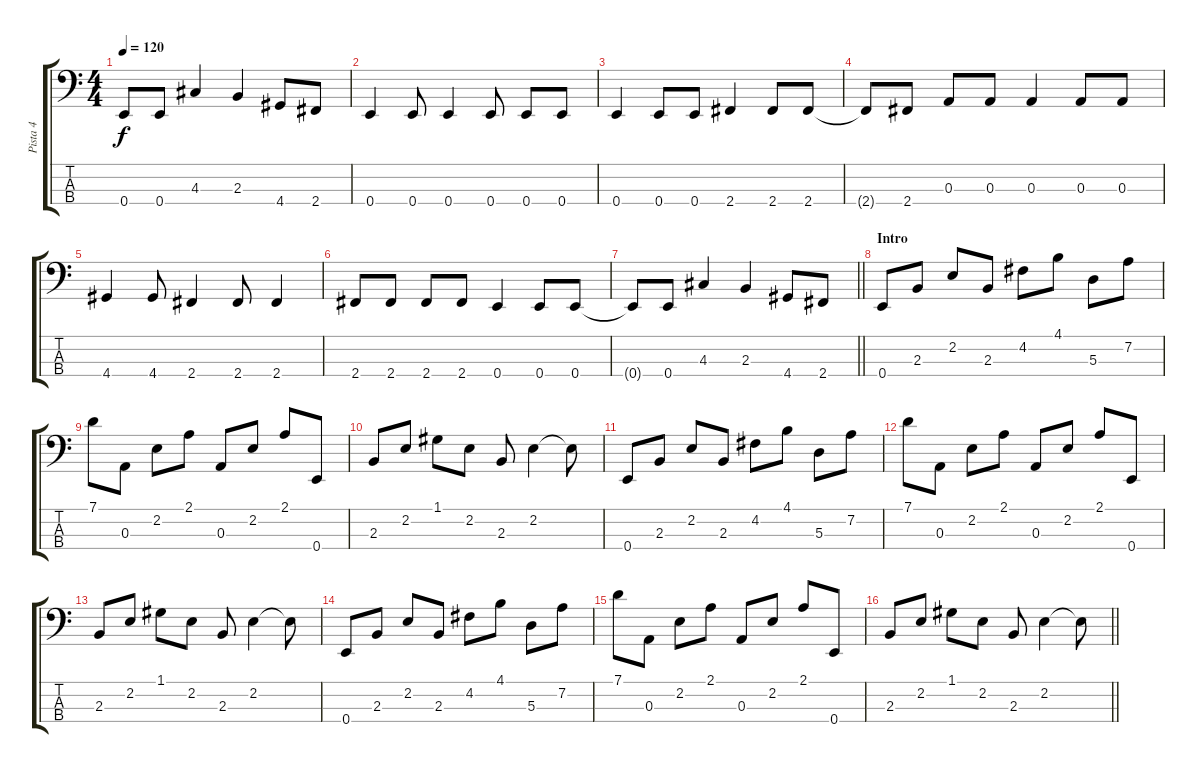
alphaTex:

\track ("Pista 4" "Pista 4") {instrument electricbassfinger}
\staff {score tabs}
\tuning (G2 D2 A1 E1) {hide}
\ts (4 4)
\tempo 120
\clef f4
\ks c
0.4{t}.8{dy f} 0.4.8 4.3.4 2.3.4 4.4.8 2.4.8 |
0.4.4 0.4.8 0.4.4 0.4.8 0.4.8 0.4.8 |
0.4.4 0.4.8 0.4.8 2.4.4 2.4.8 2.4.8 |
2.4{t}.8 2.4.8 0.3.8 0.3.8 0.3.4 0.3.8 0.3.8 |
4.4.4 4.4.8 2.4.4 2.4.8 2.4.4 |
2.4.8 2.4.8 2.4.8 2.4.8 0.4.4 0.4.8 0.4.8 |
\barLineRight lightlight
0.4{t}.8 0.4.8 4.3.4 2.3.4 4.4.8 2.4.8 |
\section ("" "Intro")
0.4.8 2.3.8 2.2.8 2.3.8 4.2.8 4.1.8 5.3.8 7.2.8 |
7.1.8 0.3.8 2.2.8 2.1.8 0.3.8 2.2.8 2.1.8 0.4.8 |
2.3.8 2.2.8 1.1.8 2.2.8 2.3.8 2.2.4 2.2{t}.8 |
0.4.8 2.3.8 2.2.8 2.3.8 4.2.8 4.1.8 5.3.8 7.2.8 |
7.1.8 0.3.8 2.2.8 2.1.8 0.3.8 2.2.8 2.1.8 0.4.8 |
2.3.8 2.2.8 1.1.8 2.2.8 2.3.8 2.2.4 2.2{t}.8 |
0.4.8 2.3.8 2.2.8 2.3.8 4.2.8 4.1.8 5.3.8 7.2.8 |
7.1.8 0.3.8 2.2.8 2.1.8 0.3.8 2.2.8 2.1.8 0.4.8 |
\barLineRight lightlight
2.3.8 2.2.8 1.1.8 2.2.8 2.3.8 2.2.4 2.2{t}.8
